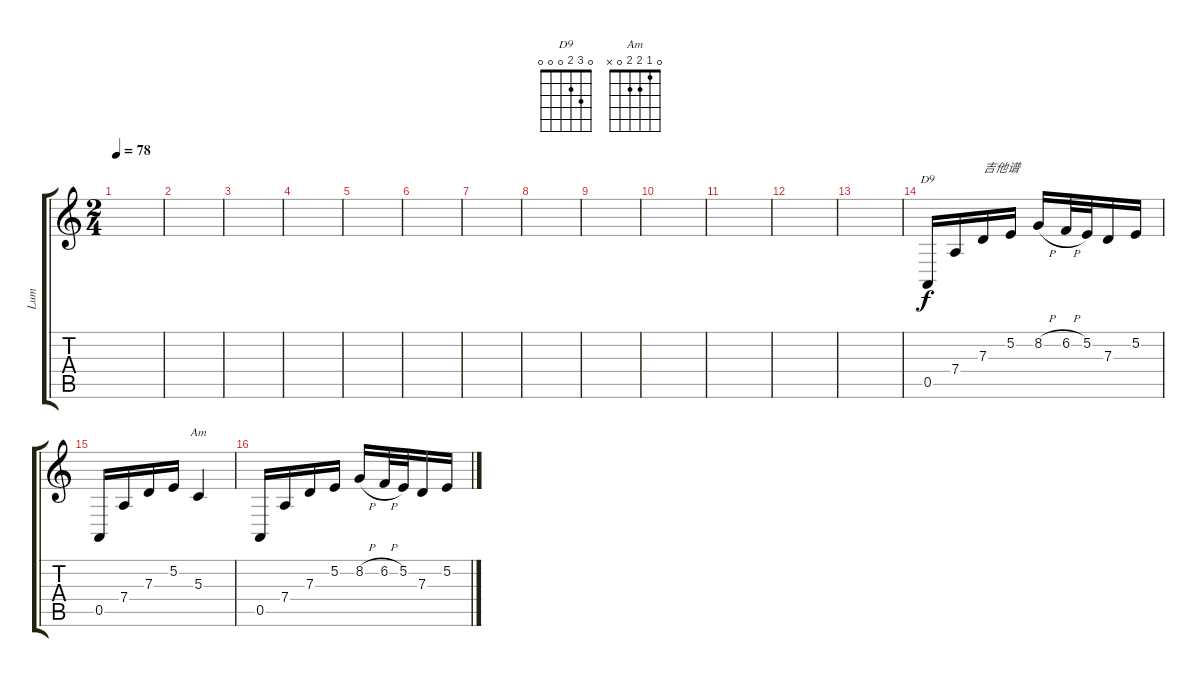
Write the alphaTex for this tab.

\track ("Lum" "Lum") {instrument dulcimer}
\staff {score tabs}
\tuning (E4 B3 G3 D3 A2 E2) {hide}
\chord ("D9" 0 3 2 0 0 0)
\chord ("Am" 0 1 2 2 0 x)
\ts (2 4)
\tempo 78
\clef g2
\ks c
|
|
|
|
|
|
|
|
|
|
|
|
|
0.5.16{ch "D9"} 7.4.16 7.3.16{txt "吉他谱"} 5.2.16 8.2{h}.16 6.2{h}.32 5.2.32 7.3.16 5.2.16 |
0.5.16 7.4.16 7.3.16 5.2.16 5.3.4{ch "Am"} |
0.5.16 7.4.16 7.3.16 5.2.16 8.2{h}.16 6.2{h}.32 5.2.32 7.3.16 5.2.16
